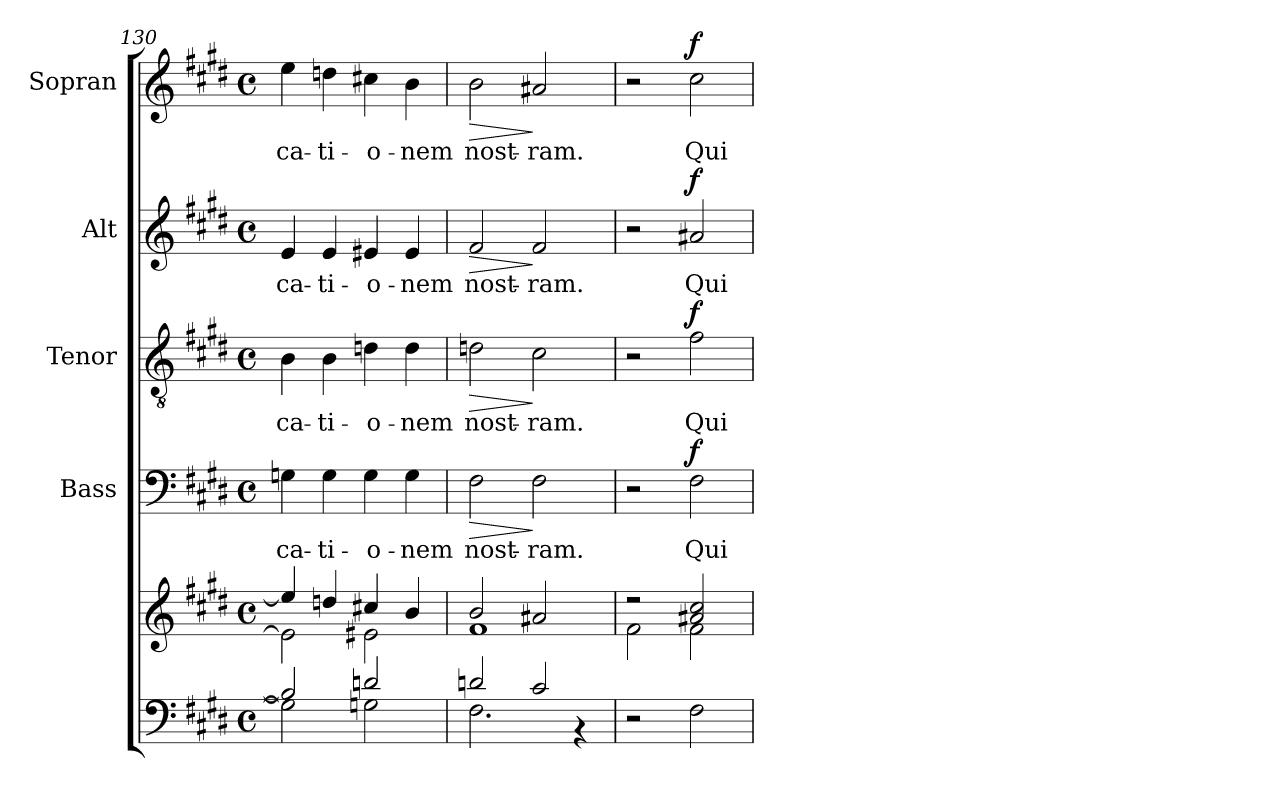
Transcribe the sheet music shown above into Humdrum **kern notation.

**kern	**kern	**kern	**text	**dynam	**kern	**text	**dynam	**kern	**text	**dynam	**kern	**text	**dynam
*part5	*part5	*part4	*part4	*part4	*part3	*part3	*part3	*part2	*part2	*part2	*part1	*part1	*part1
*staff6	*staff5	*staff4	*staff4	*staff4	*staff3	*staff3	*staff3	*staff2	*staff2	*staff2	*staff1	*staff1	*staff1
*	*	*I"Bass	*	*	*I"Tenor	*	*	*I"Alt	*	*	*I"Sopran	*	*
*	*	*I'B.	*	*	*I'T.	*	*	*I'A.	*	*	*I'S.	*	*
*clefF4	*clefG2	*clefF4	*	*	*clefGv2	*	*	*clefG2	*	*	*clefG2	*	*
*k[f#c#g#d#]	*k[f#c#g#d#]	*k[f#c#g#d#]	*	*	*k[f#c#g#d#]	*	*	*k[f#c#g#d#]	*	*	*k[f#c#g#d#]	*	*
*E:	*E:	*E:	*	*	*E:	*	*	*E:	*	*	*E:	*	*
*M4/4	*M4/4	*M4/4	*	*	*M4/4	*	*	*M4/4	*	*	*M4/4	*	*
*met(c)	*met(c)	*met(c)	*	*	*met(c)	*	*	*met(c)	*	*	*met(c)	*	*
=130	=130	=130	=130	=130	=130	=130	=130	=130	=130	=130	=130	=130	=130
*^	*^	*	*	*	*	*	*	*	*	*	*	*	*
!	!	!	!	!	!LO:LY:b	!	!	!LO:LY:b	!	!	!LO:LY:b	!	!	!LO:LY:b	!
2B/]	2G\]	4ee/]	2e\]	4Gn\	-ca-	.	4B\	-ca-	.	4e/	-ca-	.	4ee\	-ca-	.
!	!	!	!	!	!LO:LY:b	!	!	!LO:LY:b	!	!	!LO:LY:b	!	!	!LO:LY:b	!
.	.	4ddn/	.	4G\	-ti-	.	4B\	-ti-	.	4e/	-ti-	.	4ddn\	-ti-	.
!	!	!	!	!	!LO:LY:b	!	!	!LO:LY:b	!	!	!LO:LY:b	!	!	!LO:LY:b	!
2dn/	2Gn\	4cc#X/	2e#X\	4G\	-o-	.	4dn\	-o-	.	4e#X/	-o-	.	4cc#X\	-o-	.
!	!	!	!	!	!LO:LY:b	!	!	!LO:LY:b	!	!	!LO:LY:b	!	!	!LO:LY:b	!
.	.	4b/	.	4G\	-nem	.	4d\	-nem	.	4e#/	-nem	.	4b\	-nem	.
=131	=131	=131	=131	=131	=131	=131	=131	=131	=131	=131	=131	=131	=131	=131	=131
!	!	!	!	!	!LO:LY:b	!LO:HP:b	!	!LO:LY:b	!LO:HP:b	!	!LO:LY:b	!LO:HP:b	!	!LO:LY:b	!LO:HP:b
2dn/	2.F#\	2b/	1f#	2F#\	nost-	>	2dn\	nost-	>	2f#/	nost-	>	2b\	nost-	>
!	!	!	!	!	!LO:LY:b	!	!	!LO:LY:b	!	!	!LO:LY:b	!	!	!LO:LY:b	!
2c#/	.	2a#X/	.	2F#\	-ram.	]	2c#\	-ram.	]	2f#/	-ram.	]	2a#X/	-ram.	]
.	4r	.	.	.	.	.	.	.	.	.	.	.	.	.	.
*v	*v	*	*	*	*	*	*	*	*	*	*	*	*	*	*
!!LO:LB:g=z
=132	=132	=132	=132	=132	=132	=132	=132	=132	=132	=132	=132	=132	=132	=132
2r	2r	2f#\	2r	.	.	2r	.	.	2r	.	.	2r	.	.
!	!	!	!	!LO:LY:b	!LO:DY:a	!	!LO:LY:b	!LO:DY:a	!	!LO:LY:b	!LO:DY:a	!	!LO:LY:b	!LO:DY:a
2F#\	2a#X/ 2cc#/	2f#\	2F#\	Qui	f	2f#\	Qui	f	2a#X/	Qui	f	2cc#\	Qui	f
*	*v	*v	*	*	*	*	*	*	*	*	*	*	*	*
=	=	=	=	=	=	=	=	=	=	=	=	=	=
*-	*-	*-	*-	*-	*-	*-	*-	*-	*-	*-	*-	*-	*-
